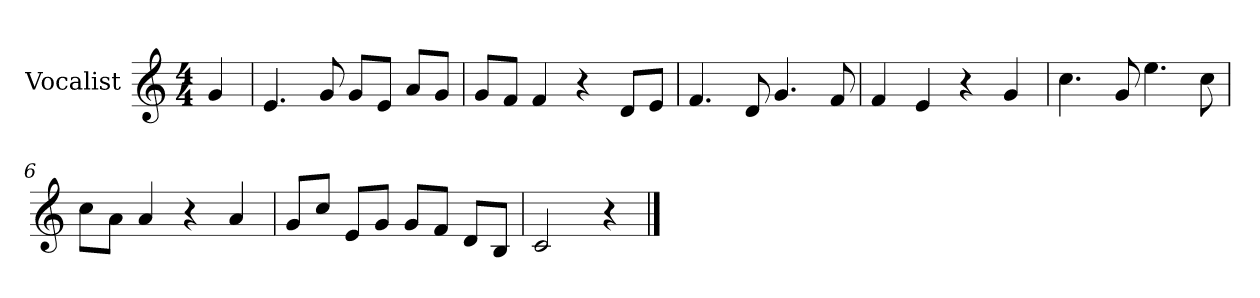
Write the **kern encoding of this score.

**kern
*part1
*staff1
*I"Vocalist
*k[]
*C:
*M4/4
=
4g
=1
4.e
8g
8gL
8eJ
8aL
8gJ
=2
8gL
8fJ
4f
4r
8dL
8eJ
=3
4.f
8d
4.g
8f
=4
4f
4e
4r
4g
=5
4.cc
8g
4.ee
8cc
=6
8ccL
8aJ
4a
4r
4a
=7
8gL
8ccJ
8eL
8gJ
8gL
8fJ
8dL
8BJ
=8
2c
4r
==
*-
